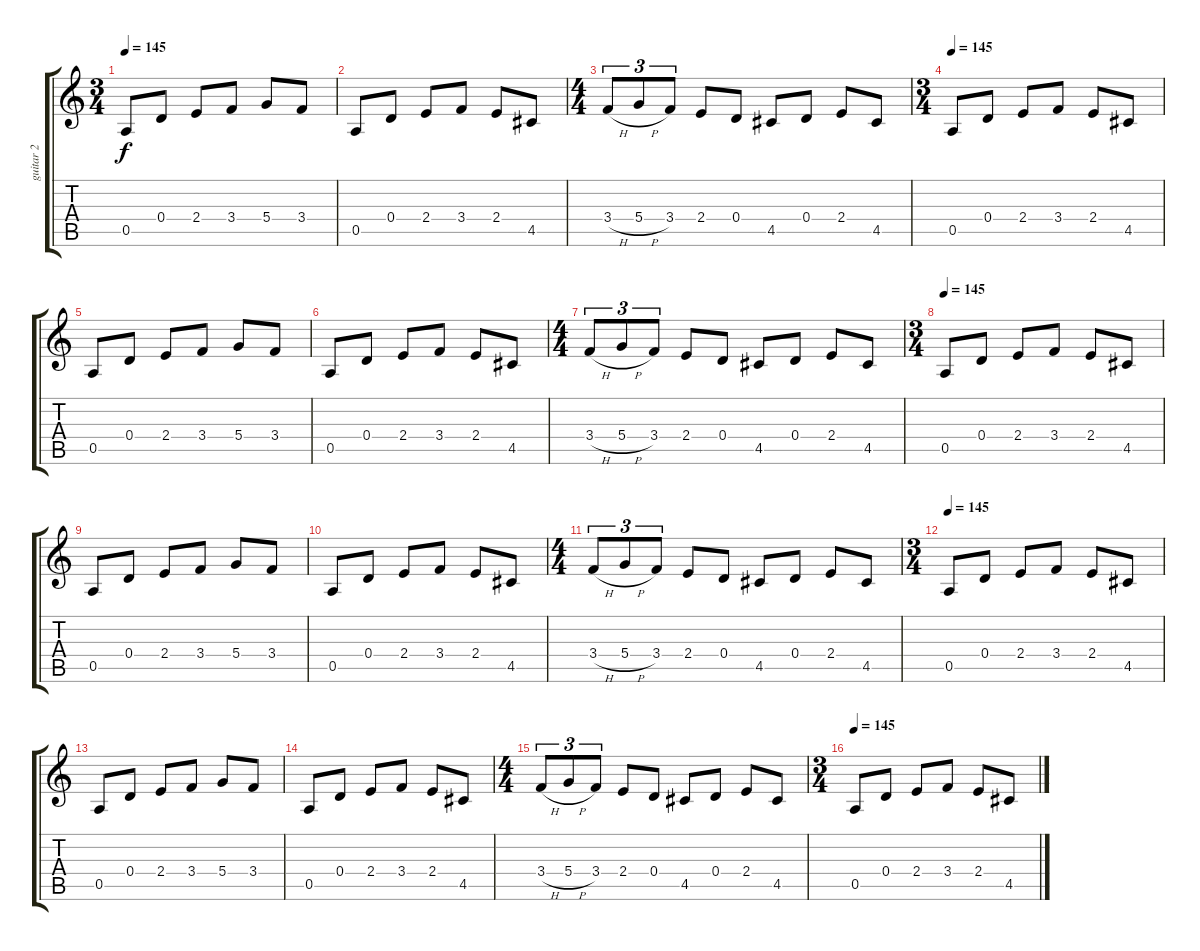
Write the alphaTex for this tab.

\track ("guitar 2" "guitar 2") {instrument distortionguitar}
\staff {score tabs}
\tuning (E4 B3 G3 D3 A2 E2) {hide}
\ts (3 4)
\tempo 145
\clef g2
\ks c
0.5.8{dy f} 0.4.8 2.4.8 3.4.8 5.4.8 3.4.8 |
0.5.8 0.4.8 2.4.8 3.4.8 2.4.8 4.5.8 |
\ts (4 4)
3.4{h}.8{tu (3 2)} 5.4{h}.8{tu (3 2)} 3.4.8{tu (3 2)} 2.4.8 0.4.8 4.5.8 0.4.8 2.4.8 4.5.8 |
\ts (3 4)
\tempo 145
0.5.8 0.4.8 2.4.8 3.4.8 2.4.8 4.5.8 |
0.5.8 0.4.8 2.4.8 3.4.8 5.4.8 3.4.8 |
0.5.8 0.4.8 2.4.8 3.4.8 2.4.8 4.5.8 |
\ts (4 4)
3.4{h}.8{tu (3 2)} 5.4{h}.8{tu (3 2)} 3.4.8{tu (3 2)} 2.4.8 0.4.8 4.5.8 0.4.8 2.4.8 4.5.8 |
\ts (3 4)
\tempo 145
0.5.8 0.4.8 2.4.8 3.4.8 2.4.8 4.5.8 |
0.5.8 0.4.8 2.4.8 3.4.8 5.4.8 3.4.8 |
0.5.8 0.4.8 2.4.8 3.4.8 2.4.8 4.5.8 |
\ts (4 4)
3.4{h}.8{tu (3 2)} 5.4{h}.8{tu (3 2)} 3.4.8{tu (3 2)} 2.4.8 0.4.8 4.5.8 0.4.8 2.4.8 4.5.8 |
\ts (3 4)
\tempo 145
0.5.8 0.4.8 2.4.8 3.4.8 2.4.8 4.5.8 |
0.5.8 0.4.8 2.4.8 3.4.8 5.4.8 3.4.8 |
0.5.8 0.4.8 2.4.8 3.4.8 2.4.8 4.5.8 |
\ts (4 4)
3.4{h}.8{tu (3 2)} 5.4{h}.8{tu (3 2)} 3.4.8{tu (3 2)} 2.4.8 0.4.8 4.5.8 0.4.8 2.4.8 4.5.8 |
\ts (3 4)
\tempo 145
0.5.8 0.4.8 2.4.8 3.4.8 2.4.8 4.5.8
